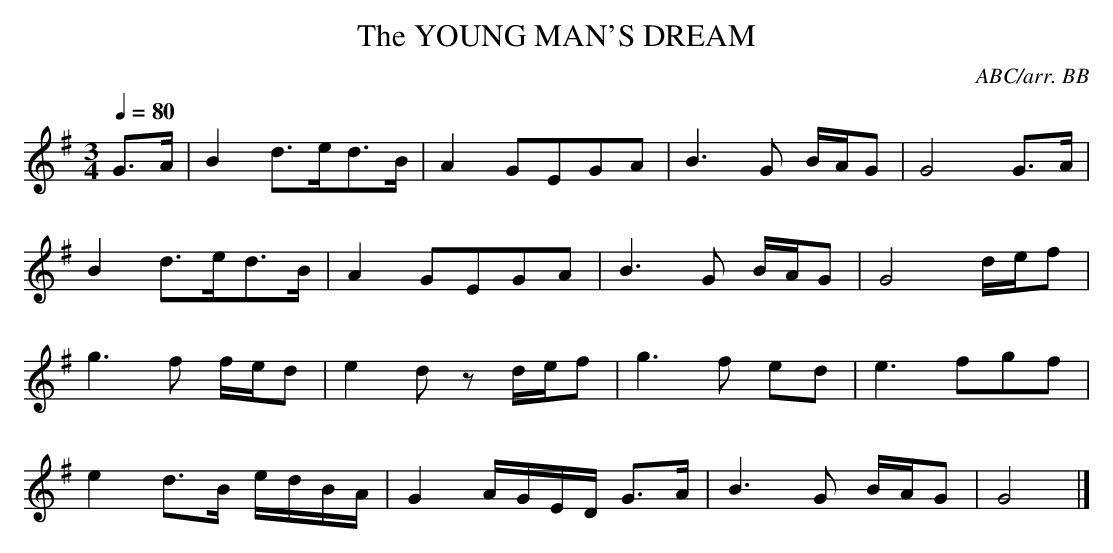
X:1
T:YOUNG MAN'S DREAM, The
C:ABC/arr. BB
Q:1/4=80
L:1/8
M:3/4
K:G
G>A|B2 d>ed>B|A2 GEGA|B3G B/A/G|G4 G>A|
B2 d>ed>B|A2 GEGA|B3G B/A/G|G4 d/e/f|
g3f f/e/d|e2dz d/e/f|g3f ed|e3 fgf|
e2 d>B e/d/B/A/|G2 A/G/E/D/ G>A|B3G B/A/G|G4 |]
